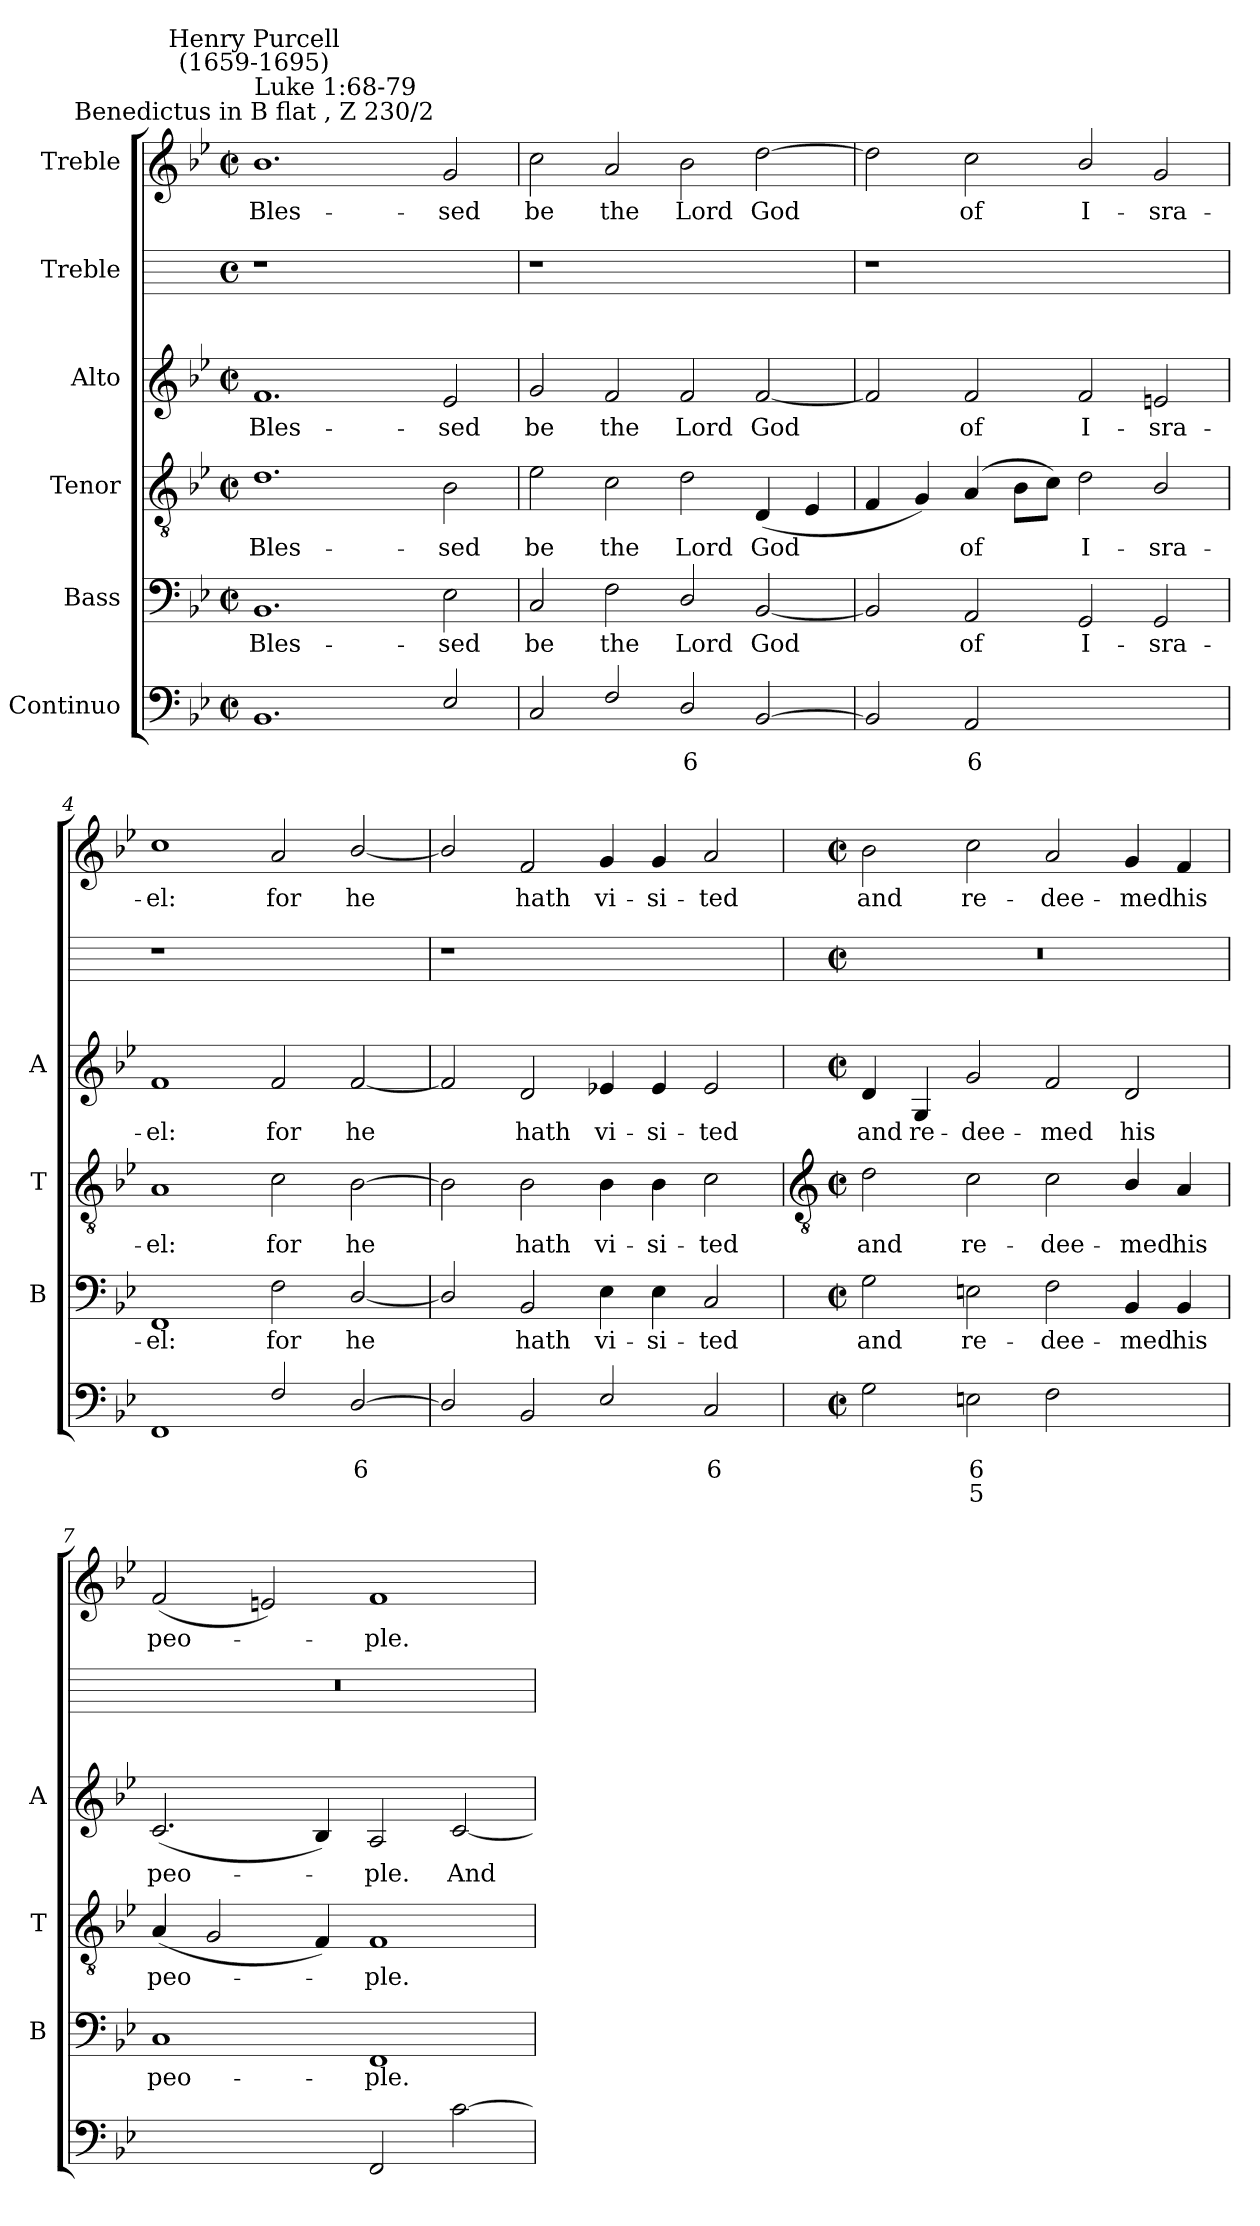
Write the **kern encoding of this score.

**kern	**text	**text	**kern	**text	**kern	**text	**kern	**text	**kern	**kern	**text
*part6	*part6	*part6	*part5	*part5	*part4	*part4	*part3	*part3	*part2	*part1	*part1
*staff6	*staff6	*staff6	*staff5	*staff5	*staff4	*staff4	*staff3	*staff3	*staff2	*staff1	*staff1
*I"Continuo	*	*	*I"Bass	*	*I"Tenor	*	*I"Alto	*	*I"Treble	*I"Treble	*
*	*	*	*I'B	*	*I'T	*	*I'A	*	*	*	*
*clefF4	*	*	*clefF4	*	*clefGv2	*	*clefG2	*	*	*clefG2	*
*k[b-e-]	*	*	*k[b-e-]	*	*k[b-e-]	*	*k[b-e-]	*	*	*k[b-e-]	*
*B-:	*	*	*B-:	*	*B-:	*	*B-:	*	*	*B-:	*
*M4/2	*	*	*M4/2	*	*M4/2	*	*M4/2	*	*M4/4	*M4/2	*
*met(c|)	*	*	*met(c|)	*	*met(c|)	*	*met(c|)	*	*met(c)	*met(c|)	*
=1	=1	=1	=1	=1	=1	=1	=1	=1	=1	=1	=1
*^	*	*	*	*	*	*	*	*	*	*	*
!	!	!	!	!	!	!	!	!	!	!	!LO:TX:a:cj:t=Benedictus in B flat , Z 230/2	!
!	!	!	!	!	!	!	!	!	!	!	!LO:TX:a:t=Luke 1&colon;68-79	!
!	!	!	!	!	!	!	!	!	!	!	!LO:TX:a:cj:t=Henry Purcell\n(1659-1695)	!
!	!	!	!	!	!LO:LY:b	!	!LO:LY:b	!	!LO:LY:b	!	!	!LO:LY:b
1.BB-	0ryy	.	.	1.BB-	Bles-	1.d	Bles-	1.f	Bles-	1r	1.b-	Bles-
.	.	.	.	.	.	.	.	.	.	1ryy	.	.
!	!	!	!	!	!LO:LY:b	!	!LO:LY:b	!	!LO:LY:b	!	!	!LO:LY:b
2E-	.	.	.	2E-	-sed	2B-	-sed	2e-	-sed	.	2g	-sed
=2	=2	=2	=2	=2	=2	=2	=2	=2	=2	=2	=2	=2
!	!	!	!	!	!LO:LY:b	!	!LO:LY:b	!	!LO:LY:b	!	!	!LO:LY:b
2C	0ryy	.	.	2C	be	2e-	be	2g	be	1r	2cc	be
!	!	!	!	!	!LO:LY:b	!	!LO:LY:b	!	!LO:LY:b	!	!	!LO:LY:b
2F	.	.	.	2F	the	2c	the	2f	the	.	2a	the
!	!	!LO:LY:b	!	!	!LO:LY:b	!	!LO:LY:b	!	!LO:LY:b	!	!	!LO:LY:b
2D/	.	6	.	2D/	Lord	2d	Lord	2f	Lord	1ryy	2b-	Lord
!	!	!	!	!	!LO:LY:b	!	!LO:LY:b	!	!LO:LY:b	!	!	!LO:LY:b
[2BB-	.	.	.	[2BB-	God	(<4D	God	[2f	God	.	[2dd	God
.	.	.	.	.	.	4E-	.	.	.	.	.	.
=3	=3	=3	=3	=3	=3	=3	=3	=3	=3	=3	=3	=3
2BB-]	0ryy	.	.	2BB-]	.	4F	.	2f]	.	1r	2dd]	.
.	.	.	.	.	.	4G)	.	.	.	.	.	.
!	!	!LO:LY:b	!	!	!LO:LY:b	!	!LO:LY:b	!	!LO:LY:b	!	!	!LO:LY:b
2AA	.	6	.	2AA	of	(>4A	of	2f	of	.	2cc	of
.	.	.	.	.	.	8B-L	.	.	.	.	.	.
.	.	.	.	.	.	8cJ)	.	.	.	.	.	.
!	!	!LO:LY:b	!	!	!LO:LY:b	!	!LO:LY:b	!	!LO:LY:b	!	!	!LO:LY:b
[2GGyy	.	7	.	2GG	I-	2d	I-	2f	I-	1ryy	2b-/	I-
!	!	!LO:LY:b	!	!	!LO:LY:b	!	!LO:LY:b	!	!LO:LY:b	!	!	!LO:LY:b
2GGyy]	.	6	.	2GG	-sra-	2B-/	-sra-	2en	-sra-	.	2g	-sra-
=4	=4	=4	=4	=4	=4	=4	=4	=4	=4	=4	=4	=4
!	!	!	!	!	!LO:LY:b	!	!LO:LY:b	!	!LO:LY:b	!	!	!LO:LY:b
1FF	0ryy	.	.	1FF	-el:	1A	-el:	1f	-el:	1r	1cc	-el:
!	!	!	!	!	!LO:LY:b	!	!LO:LY:b	!	!LO:LY:b	!	!	!LO:LY:b
2F	.	.	.	2F	for	2c	for	2f	for	1ryy	2a	for
!	!	!LO:LY:b	!	!	!LO:LY:b	!	!LO:LY:b	!	!LO:LY:b	!	!	!LO:LY:b
[2D/	.	6	.	[2D/	he	[2B-	he	[2f	he	.	[2b-/	he
=5	=5	=5	=5	=5	=5	=5	=5	=5	=5	=5	=5	=5
2D/]	0ryy	.	.	2D/]	.	2B-]	.	2f]	.	1r	2b-/]	.
!	!	!	!	!	!LO:LY:b	!	!LO:LY:b	!	!LO:LY:b	!	!	!LO:LY:b
2BB-	.	.	.	2BB-	hath	2B-	hath	2d	hath	.	2f	hath
!	!	!	!	!	!LO:LY:b	!	!LO:LY:b	!	!LO:LY:b	!	!	!LO:LY:b
2E-	.	.	.	4E-	vi-	4B-	vi-	4e-X	vi-	1ryy	4g	vi-
!	!	!	!	!	!LO:LY:b	!	!LO:LY:b	!	!LO:LY:b	!	!	!LO:LY:b
.	.	.	.	4E-	-si-	4B-	-si-	4e-	-si-	.	4g	-si-
!	!	!LO:LY:b	!	!	!LO:LY:b	!	!LO:LY:b	!	!LO:LY:b	!	!	!LO:LY:b
2C	.	6	.	2C	-ted	2c	-ted	2e-	-ted	.	2a	-ted
!!LO:LB:g=z
=6	=6	=6	=6	=6	=6	=6	=6	=6	=6	=6	=6	=6
*	*	*	*	*	*	*clefGv2	*	*	*	*	*	*
*M4/2	*	*	*	*M4/2	*	*M4/2	*	*M4/2	*	*M4/2	*M4/2	*
*met(c|)	*	*	*	*met(c|)	*	*met(c|)	*	*met(c|)	*	*met(c|)	*met(c|)	*
!	!	!	!	!	!LO:LY:b	!	!LO:LY:b	!	!LO:LY:b	!	!	!LO:LY:b
0ryy	2G	.	.	2G	and	2d	and	4d	and	0r	2b-	and
!	!	!	!	!	!	!	!	!	!LO:LY:b	!	!	!
.	.	.	.	.	.	.	.	4G	re-	.	.	.
!	!	!LO:LY:b	!LO:LY:b	!	!LO:LY:b	!	!LO:LY:b	!	!LO:LY:b	!	!	!LO:LY:b
.	2En	6	5	2En	re-	2c	re-	2g	-dee-	.	2cc	re-
!	!	!	!	!	!LO:LY:b	!	!LO:LY:b	!	!LO:LY:b	!	!	!LO:LY:b
.	2F	.	.	2F	-dee-	2c	-dee-	2f	-med	.	2a	-dee-
!	!	!LO:LY:b	!	!	!LO:LY:b	!	!LO:LY:b	!	!LO:LY:b	!	!	!LO:LY:b
.	[4BB-yy	6	.	4BB-	-med	4B-/	-med	2d	his	.	4g	-med
!	!	!LO:LY:b	!	!	!LO:LY:b	!	!LO:LY:b	!	!	!	!	!LO:LY:b
.	4BB-yy]	5	.	4BB-	his	4A	his	.	.	.	4f	his
=7	=7	=7	=7	=7	=7	=7	=7	=7	=7	=7	=7	=7
!	!	!LO:LY:b	!LO:LY:b	!	!LO:LY:b	!	!LO:LY:b	!	!LO:LY:b	!	!	!LO:LY:b
2ryy	[2Cyy	6	4	1C	peo-	(<4A	peo-	(<2.c	peo-	0r	(<2f	peo-
.	.	.	.	.	.	2G	.	.	.	.	.	.
!	!	!LO:LY:b	!LO:LY:b	!	!	!	!	!	!	!	!	!
2ryy	2Cyy]	5	3	.	.	.	.	.	.	.	2en)	.
.	.	.	.	.	.	4F)	.	4B-)	.	.	.	.
!	!	!	!	!	!LO:LY:b	!	!LO:LY:b	!	!LO:LY:b	!	!	!LO:LY:b
2ryy	2FF	.	.	1FF	-ple.	1F	ple.	2A	ple.	.	1f	ple.
!	!	!	!	!	!	!	!	!	!LO:LY:b	!	!	!
[2c	2ryy	.	.	.	.	.	.	[2c	And	.	.	.
*v	*v	*	*	*	*	*	*	*	*	*	*	*
=	=	=	=	=	=	=	=	=	=	=	=
*-	*-	*-	*-	*-	*-	*-	*-	*-	*-	*-	*-
